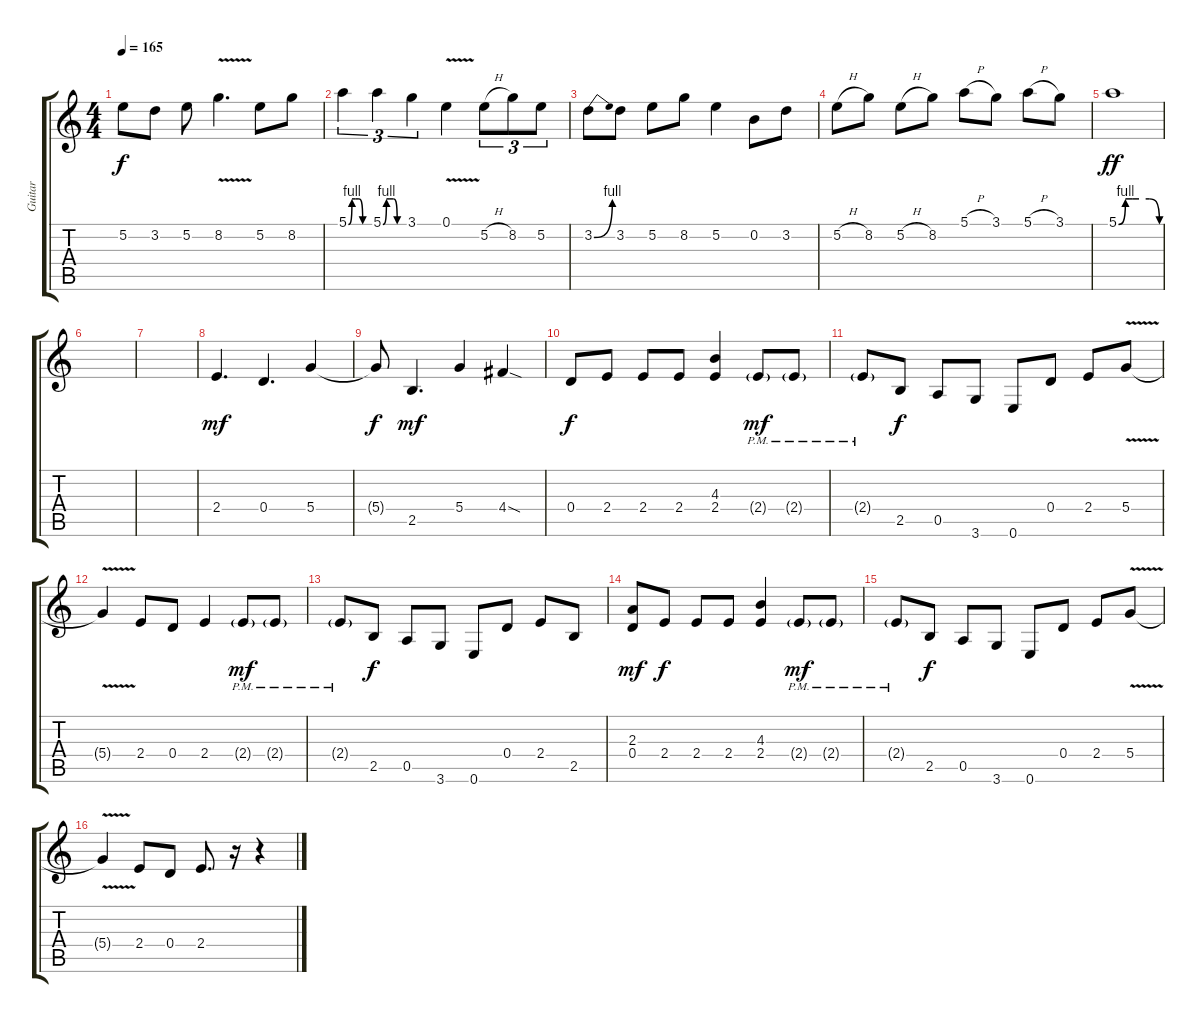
\track ("Guitar" "Guitar") {instrument overdrivenguitar}
\staff {score tabs}
\tuning (E4 B3 G3 D3 A2 E2) {hide}
\ts (4 4)
\tempo 165
\clef g2
\ks c
5.2.8{dy f} 3.2.8 5.2.8 8.2{v}.4{d} 5.2.8 8.2.8 |
5.1{be (custom 0 0 10 4 20 4 30 4 41 0 60 0)}.4{tu (3 2)} 5.1{be (custom 0 0 10 4 20 4 30 4 41 0 60 0)}.4{tu (3 2)} 3.1.4{tu (3 2)} 0.1{v}.4 5.2{h}.8{tu (3 2)} 8.2.8{tu (3 2)} 5.2.8{tu (3 2)} |
3.2{be (bend 0 0 60 4)}.8 3.2.8 5.2.8 8.2.8 5.2.4 0.2.8 3.2.8 |
5.2{h}.8 8.2.8 5.2{h}.8 8.2.8 5.1{h}.8 3.1.8 5.1{h}.8 3.1.8 |
5.1{be (custom 0 0 10 4 20 4 30 4 45 4 60 0)}.1{dy ff} |
|
|
2.4.4{d dy mf volume 14} 0.4.4{d} 5.4.4 |
5.4{t}.8{dy f} 2.5.4{d dy mf} 5.4.4 4.4{sod}.4 |
0.4.8{dy f} 2.4.8 2.4.8 2.4.8 (4.3 2.4).4 2.4{g pm}.8{dy mf} 2.4{g pm}.8 |
2.4{g pm}.8 2.5.8{dy f} 0.5.8 3.6.8 0.6.8 0.4.8 2.4.8 5.4{v}.8 |
5.4{t}.4 2.4.8 0.4.8 2.4.4 2.4{g pm}.8{dy mf} 2.4{g pm}.8 |
2.4{g pm}.8 2.5.8{dy f} 0.5.8 3.6.8 0.6.8 0.4.8 2.4.8 2.5.8 |
(2.3 0.4).8{dy mf} 2.4.8{dy f} 2.4.8 2.4.8 (4.3 2.4).4 2.4{g pm}.8{dy mf} 2.4{g pm}.8 |
2.4{g pm}.8 2.5.8{dy f} 0.5.8 3.6.8 0.6.8 0.4.8 2.4.8 5.4{v}.8 |
5.4{t}.4 2.4.8 0.4.8 2.4.8{d} r.16 r.4
